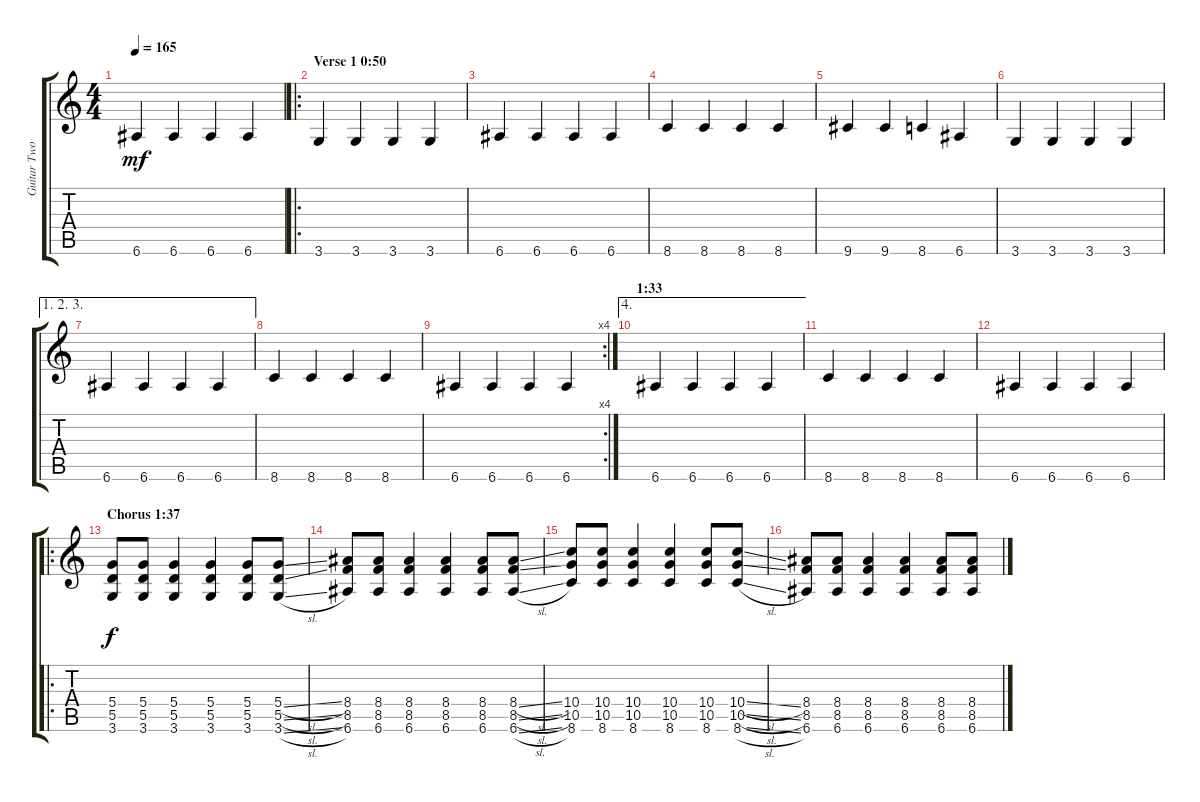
\track ("Guitar Two" "Guitar Two") {instrument overdrivenguitar}
\staff {score tabs}
\tuning (E4 B3 G3 D3 A2 E2) {hide}
\ts (4 4)
\tempo 165
\clef g2
\ks c
6.6.4{dy mf} 6.6.4 6.6.4 6.6.4 |
\ro
\section ("" "Verse 1 0:50")
3.6.4 3.6.4 3.6.4 3.6.4 |
6.6.4 6.6.4 6.6.4 6.6.4 |
8.6.4 8.6.4 8.6.4 8.6.4 |
9.6.4 9.6.4 8.6.4 6.6.4 |
3.6.4 3.6.4 3.6.4 3.6.4 |
\ae (1 2 3)
6.6.4 6.6.4 6.6.4 6.6.4 |
8.6.4 8.6.4 8.6.4 8.6.4 |
\rc 4
6.6.4 6.6.4 6.6.4 6.6.4 |
\ae 4
\section ("" "1:33")
6.6.4 6.6.4 6.6.4 6.6.4 |
8.6.4 8.6.4 8.6.4 8.6.4 |
6.6.4 6.6.4 6.6.4 6.6.4 |
\ro
\section ("" "Chorus 1:37")
(5.4 5.5 3.6).8{dy f} (5.4 5.5 3.6).8 (5.4 5.5 3.6).4 (5.4 5.5 3.6).4 (5.4 5.5 3.6).8 (5.4{sl} 5.5{sl} 3.6{sl}).8 |
(8.4 8.5 6.6).8 (8.4 8.5 6.6).8 (8.4 8.5 6.6).4 (8.4 8.5 6.6).4 (8.4 8.5 6.6).8 (8.4{sl} 8.5{sl} 6.6{sl}).8 |
(10.4 10.5 8.6).8 (10.4 10.5 8.6).8 (10.4 10.5 8.6).4 (10.4 10.5 8.6).4 (10.4 10.5 8.6).8 (10.4{sl} 10.5{sl} 8.6{sl}).8 |
(8.4 8.5 6.6).8 (8.4 8.5 6.6).8 (8.4 8.5 6.6).4 (8.4 8.5 6.6).4 (8.4 8.5 6.6).8 (8.4{sl} 8.5{sl} 6.6{sl}).8
